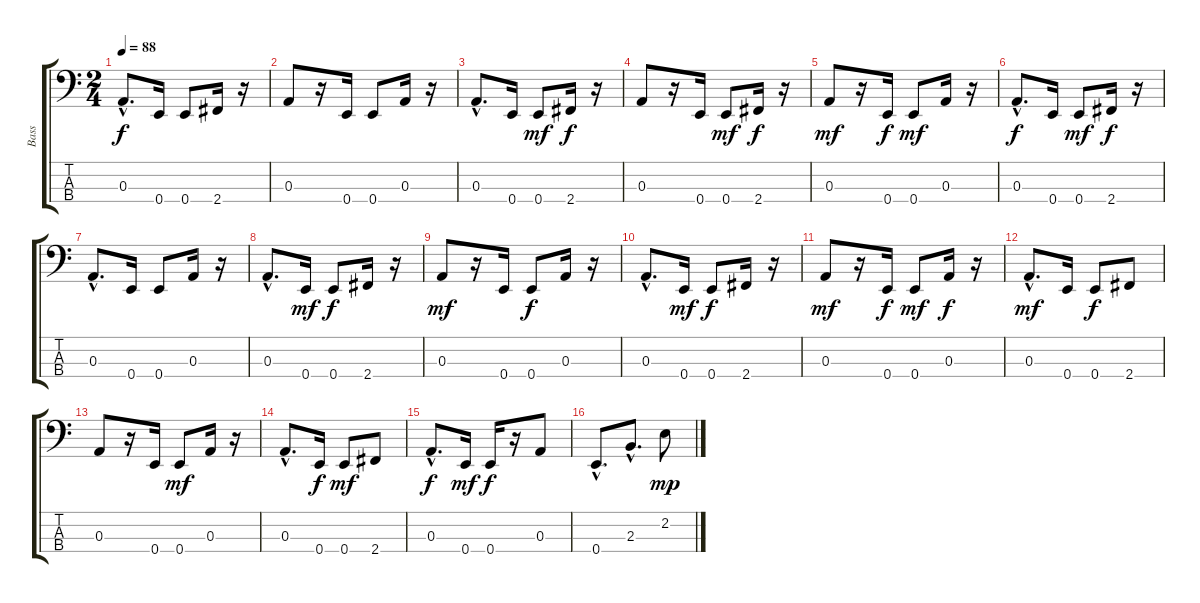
\track ("Bass" "Bass") {instrument electricbassfinger}
\staff {score tabs}
\tuning (G2 D2 A1 E1) {hide}
\ts (2 4)
\tempo 88
\clef f4
\ks c
0.3{hac}.8{d dy f} 0.4.16 0.4.8 2.4.16 r.16 |
0.3.8 r.16 0.4.16 0.4.8 0.3.16 r.16 |
0.3{hac}.8{d} 0.4.16 0.4.8{dy mf} 2.4.16{dy f} r.16 |
0.3.8 r.16 0.4.16 0.4.8{dy mf} 2.4.16{dy f} r.16 |
0.3.8{dy mf} r.16 0.4.16{dy f} 0.4.8{dy mf} 0.3.16 r.16 |
0.3{hac}.8{d dy f} 0.4.16 0.4.8{dy mf} 2.4.16{dy f} r.16 |
0.3{hac}.8{d} 0.4.16 0.4.8 0.3.16 r.16 |
0.3{hac}.8{d} 0.4.16{dy mf} 0.4.8{dy f} 2.4.16 r.16 |
0.3.8{dy mf} r.16 0.4.16 0.4.8{dy f} 0.3.16 r.16 |
0.3{hac}.8{d} 0.4.16{dy mf} 0.4.8{dy f} 2.4.16 r.16 |
0.3.8{dy mf} r.16 0.4.16{dy f} 0.4.8{dy mf} 0.3.16{dy f} r.16 |
0.3{hac}.8{d dy mf} 0.4.16 0.4.8{dy f} 2.4.8 |
0.3.8 r.16 0.4.16 0.4.8{dy mf} 0.3.16 r.16 |
0.3{hac}.8{d} 0.4.16{dy f} 0.4.8{dy mf} 2.4.8 |
0.3{hac}.8{d dy f} 0.4.16{dy mf} 0.4.16{dy f} r.16 0.3.8 |
0.4{hac}.8{d} 2.3{hac}.8{d} 2.2.8{dy mp}
